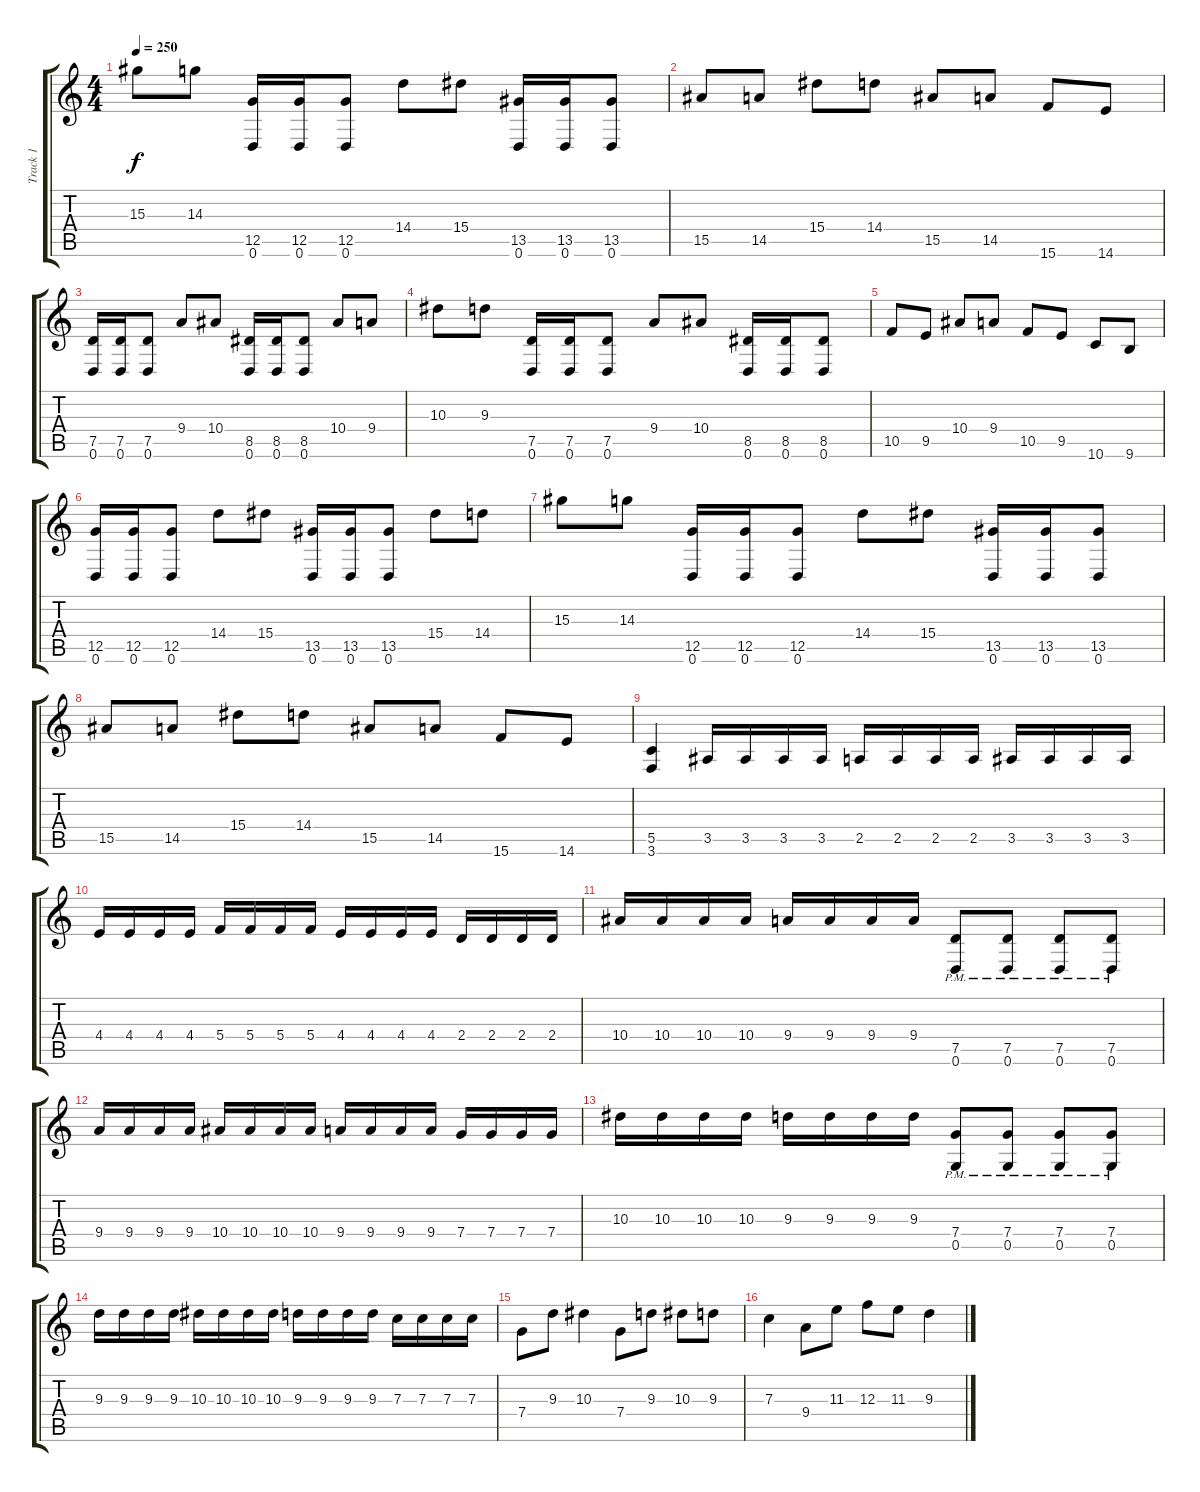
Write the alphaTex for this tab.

\track ("Track 1" "Track 1") {instrument distortionguitar}
\staff {score tabs}
\tuning (D4 A3 F3 C3 G2 D2) {hide}
\ts (4 4)
\tempo 250
\clef g2
\ks c
15.3.8{dy f} 14.3.8 (12.5 0.6).16 (12.5 0.6).16 (12.5 0.6).8 14.4.8 15.4.8 (13.5 0.6).16 (13.5 0.6).16 (13.5 0.6).8 |
15.5.8 14.5.8 15.4.8 14.4.8 15.5.8 14.5.8 15.6.8 14.6.8 |
(7.5 0.6).16 (7.5 0.6).16 (7.5 0.6).8 9.4.8 10.4.8 (8.5 0.6).16 (8.5 0.6).16 (8.5 0.6).8 10.4.8 9.4.8 |
10.3.8 9.3.8 (7.5 0.6).16 (7.5 0.6).16 (7.5 0.6).8 9.4.8 10.4.8 (8.5 0.6).16 (8.5 0.6).16 (8.5 0.6).8 |
10.5.8 9.5.8 10.4.8 9.4.8 10.5.8 9.5.8 10.6.8 9.6.8 |
(12.5 0.6).16 (12.5 0.6).16 (12.5 0.6).8 14.4.8 15.4.8 (13.5 0.6).16 (13.5 0.6).16 (13.5 0.6).8 15.4.8 14.4.8 |
15.3.8 14.3.8 (12.5 0.6).16 (12.5 0.6).16 (12.5 0.6).8 14.4.8 15.4.8 (13.5 0.6).16 (13.5 0.6).16 (13.5 0.6).8 |
15.5.8 14.5.8 15.4.8 14.4.8 15.5.8 14.5.8 15.6.8 14.6.8 |
(5.5 3.6).4 3.5.16 3.5.16 3.5.16 3.5.16 2.5.16 2.5.16 2.5.16 2.5.16 3.5.16 3.5.16 3.5.16 3.5.16 |
4.4.16 4.4.16 4.4.16 4.4.16 5.4.16 5.4.16 5.4.16 5.4.16 4.4.16 4.4.16 4.4.16 4.4.16 2.4.16 2.4.16 2.4.16 2.4.16 |
10.4.16 10.4.16 10.4.16 10.4.16 9.4.16 9.4.16 9.4.16 9.4.16 (7.5{pm} 0.6{pm}).8 (7.5{pm} 0.6{pm}).8 (7.5{pm} 0.6{pm}).8 (7.5{pm} 0.6{pm}).8 |
9.4.16 9.4.16 9.4.16 9.4.16 10.4.16 10.4.16 10.4.16 10.4.16 9.4.16 9.4.16 9.4.16 9.4.16 7.4.16 7.4.16 7.4.16 7.4.16 |
10.3.16 10.3.16 10.3.16 10.3.16 9.3.16 9.3.16 9.3.16 9.3.16 (7.4{pm} 0.5{pm}).8 (7.4{pm} 0.5{pm}).8 (7.4{pm} 0.5{pm}).8 (7.4{pm} 0.5{pm}).8 |
9.3.16 9.3.16 9.3.16 9.3.16 10.3.16 10.3.16 10.3.16 10.3.16 9.3.16 9.3.16 9.3.16 9.3.16 7.3.16 7.3.16 7.3.16 7.3.16 |
7.4.8 9.3.8 10.3.4 7.4.8 9.3.8 10.3.8 9.3.8 |
7.3.4 9.4.8 11.3.8 12.3.8 11.3.8 9.3.4
